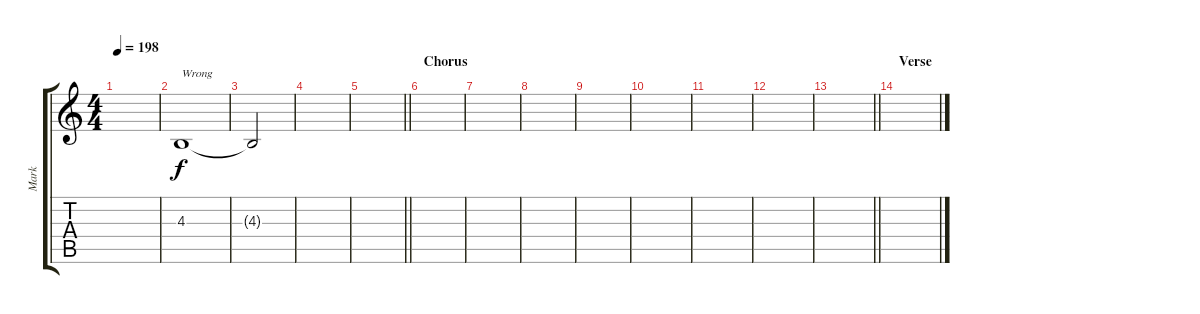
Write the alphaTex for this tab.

\track ("Mark" "Mark") {instrument altosax}
\staff {score tabs}
\tuning (E4 B3 G3 D3 A2 E2) {hide}
\ts (4 4)
\tempo 198
\clef g2
\ks c
|
4.3.1{txt "Wrong"} |
4.3{t}.2{dy f} |
|
\barLineRight lightlight
|
\section ("" "Chorus")
|
|
|
|
|
|
|
\barLineRight lightlight
|
\section ("" "Verse")
